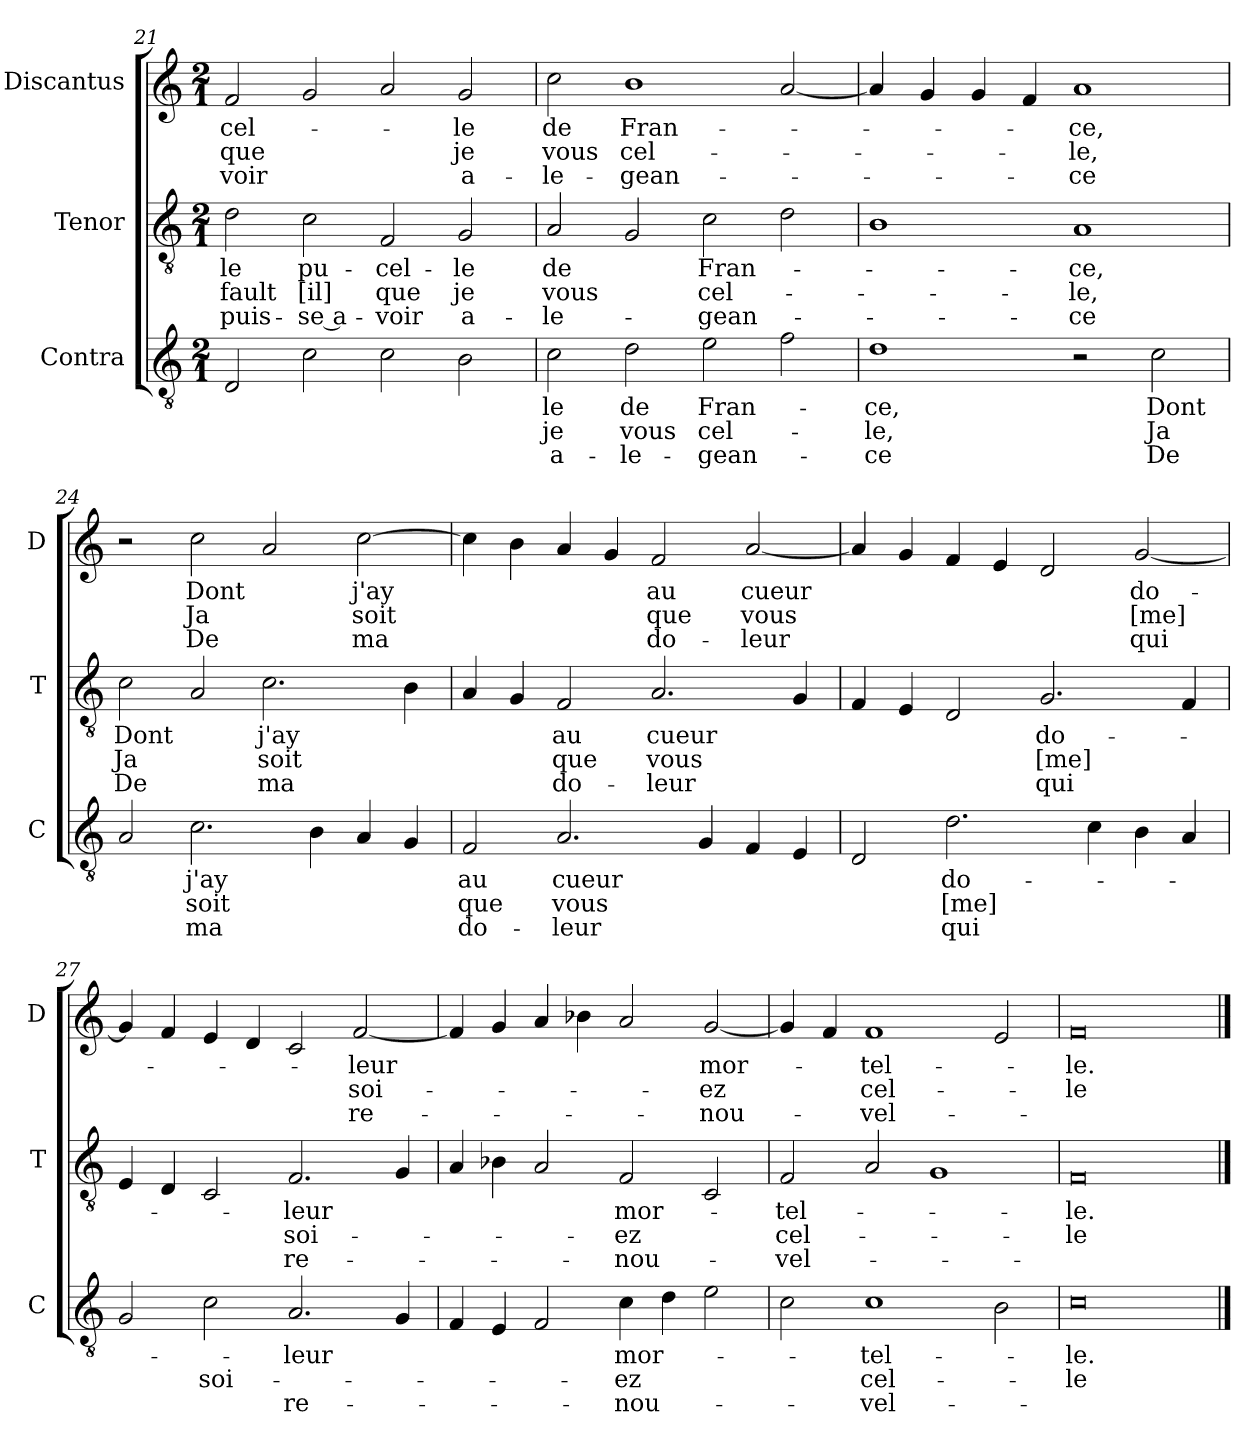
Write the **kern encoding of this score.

**kern	**text	**text	**text	**kern	**text	**text	**text	**kern	**text	**text	**text
*part3	*part3	*part3	*part3	*part2	*part2	*part2	*part2	*part1	*part1	*part1	*part1
*staff3	*staff3	*staff3	*staff3	*staff2	*staff2	*staff2	*staff2	*staff1	*staff1	*staff1	*staff1
*I"Contra	*	*	*	*I"Tenor	*	*	*	*I"Discantus	*	*	*
*I'C	*	*	*	*I'T	*	*	*	*I'D	*	*	*
*clefGv2	*	*	*	*clefGv2	*	*	*	*clefG2	*	*	*
*k[]	*	*	*	*k[]	*	*	*	*k[]	*	*	*
*M2/1	*	*	*	*M2/1	*	*	*	*M2/1	*	*	*
=21	=21	=21	=21	=21	=21	=21	=21	=21	=21	=21	=21
2D	.	.	.	2d	-le	fault	puis-	2f	-cel-	que	-voir
2c	.	.	.	2c	pu-	[il]	-se a-	2g	.	.	.
2c	.	.	.	2F	-cel-	que	-voir	2a	.	.	.
2B	.	.	.	2G	-le	je	a-	2g	-le	je	a-
=22	=22	=22	=22	=22	=22	=22	=22	=22	=22	=22	=22
2c	-le	je	a-	2A	de	vous	-le-	2cc	de	vous	-le-
2d	de	vous	-le-	2G	.	.	.	1b	Fran-	cel-	-gean-
2e	Fran-	cel-	-gean-	2c	Fran-	cel-	-gean-	.	.	.	.
2f	.	.	.	2d	.	.	.	[2a	.	.	.
=23	=23	=23	=23	=23	=23	=23	=23	=23	=23	=23	=23
1d	-ce,	-le,	-ce	1B	.	.	.	4a]	.	.	.
.	.	.	.	.	.	.	.	4g	.	.	.
.	.	.	.	.	.	.	.	4g	.	.	.
.	.	.	.	.	.	.	.	4f	.	.	.
2r	.	.	.	1A	-ce,	-le,	-ce	1a	-ce,	-le,	-ce
2c	Dont	Ja	De	.	.	.	.	.	.	.	.
=24	=24	=24	=24	=24	=24	=24	=24	=24	=24	=24	=24
2A	.	.	.	2c	Dont	Ja	De	2r	.	.	.
2.c	j'ay	soit	ma	2A	.	.	.	2cc	Dont	Ja	De
.	.	.	.	2.c	j'ay	soit	ma	2a	.	.	.
4B	.	.	.	.	.	.	.	.	.	.	.
4A	.	.	.	.	.	.	.	[2cc	j'ay	soit	ma
4G	.	.	.	4B	.	.	.	.	.	.	.
=25	=25	=25	=25	=25	=25	=25	=25	=25	=25	=25	=25
2F	au	que	do-	4A	.	.	.	4cc]	.	.	.
.	.	.	.	4G	.	.	.	4b	.	.	.
2.A	cueur	vous	-leur	2F	au	que	do-	4a	.	.	.
.	.	.	.	.	.	.	.	4g	.	.	.
.	.	.	.	2.A	cueur	vous	-leur	2f	au	que	do-
4G	.	.	.	.	.	.	.	.	.	.	.
4F	.	.	.	.	.	.	.	[2a	cueur	vous	-leur
4E	.	.	.	4G	.	.	.	.	.	.	.
=26	=26	=26	=26	=26	=26	=26	=26	=26	=26	=26	=26
2D	.	.	.	4F	.	.	.	4a]	.	.	.
.	.	.	.	4E	.	.	.	4g	.	.	.
2.d	do-	[me]	qui	2D	.	.	.	4f	.	.	.
.	.	.	.	.	.	.	.	4e	.	.	.
.	.	.	.	2.G	do-	[me]	qui	2d	.	.	.
4c	.	.	.	.	.	.	.	.	.	.	.
4B	.	.	.	.	.	.	.	[2g	do-	[me]	qui
4A	.	.	.	4F	.	.	.	.	.	.	.
=27	=27	=27	=27	=27	=27	=27	=27	=27	=27	=27	=27
2G	.	.	.	4E	.	.	.	4g]	.	.	.
.	.	.	.	4D	.	.	.	4f	.	.	.
2c	.	soi-	.	2C	.	.	.	4e	.	.	.
.	.	.	.	.	.	.	.	4d	.	.	.
2.A	-leur	.	re-	2.F	-leur	soi-	re-	2c	.	.	.
.	.	.	.	.	.	.	.	[2f	-leur	soi-	re-
4G	.	.	.	4G	.	.	.	.	.	.	.
=28	=28	=28	=28	=28	=28	=28	=28	=28	=28	=28	=28
4F	.	.	.	4A	.	.	.	4f]	.	.	.
4E	.	.	.	4B-X	.	.	.	4g	.	.	.
2F	.	.	.	2A	.	.	.	4a	.	.	.
.	.	.	.	.	.	.	.	4b-X	.	.	.
4c	mor-	-ez	-nou-	2F	mor-	-ez	-nou-	2a	.	.	.
4d	.	.	.	.	.	.	.	.	.	.	.
2e	.	.	.	2C	.	.	.	[2g	mor-	-ez	-nou-
=29	=29	=29	=29	=29	=29	=29	=29	=29	=29	=29	=29
2c	.	.	.	2F	-tel-	cel-	-vel-	4g]	.	.	.
.	.	.	.	.	.	.	.	4f	.	.	.
1c	-tel-	cel-	-vel-	2A	.	.	.	1f	-tel-	cel-	-vel-
.	.	.	.	1G	.	.	.	.	.	.	.
2B	.	.	.	.	.	.	.	2e	.	.	.
=30	=30	=30	=30	=30	=30	=30	=30	=30	=30	=30	=30
0c	-le.	-le	.	0F	-le.	-le	.	0f	-le.	-le	.
==	==	==	==	==	==	==	==	==	==	==	==
*-	*-	*-	*-	*-	*-	*-	*-	*-	*-	*-	*-
